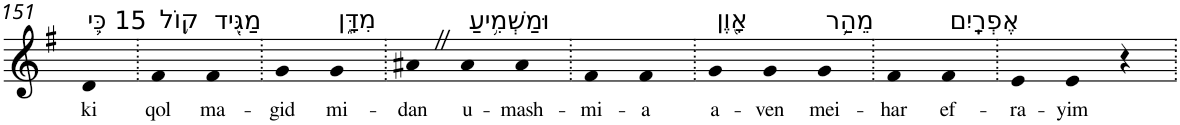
**kern	**text
*part1	*part1
*staff1	*staff1
*I"Piano	*
*I'Pno	*
!!LO:PB:g=z
*clefG2	*
*k[f#]	*
*G:	*
=151	=151
!LO:TX:a:t=15 כִּ֛י	!
!	!LO:LY:b
4d	ki
=152.	=152.
!LO:TX:a:t=ק֥וֹל	!
!	!LO:LY:b
4f#	qol
!LO:TX:a:t=מַגִּ֖יד	!
!	!LO:LY:b
4f#	ma-
=153.	=153.
!	!LO:LY:b
4g	-gid
!LO:TX:a:t=מִדָּ֑ן	!
!	!LO:LY:b
4g	mi-
=154.	=154.
!	!LO:LY:b
4a#XZ	-dan
!LO:TX:a:t=וּמַשְׁמִ֥יעַ	!
!	!LO:LY:b
4a#	u-
!	!LO:LY:b
4a#	-mash-
=155.	=155.
!	!LO:LY:b
4f#	-mi-
!	!LO:LY:b
4f#	-a
=156.	=156.
!LO:TX:a:t=אָ֖וֶן	!
!	!LO:LY:b
4g	a-
!	!LO:LY:b
4g	-ven
!LO:TX:a:t=מֵהַ֥ר	!
!	!LO:LY:b
4g	mei-
=157.	=157.
!	!LO:LY:b
4f#	-har
!LO:TX:a:t=אֶפְרָֽיִם	!
!	!LO:LY:b
4f#	ef-
=158.	=158.
!	!LO:LY:b
4e	-ra-
!	!LO:LY:b
4e	-yim
4r	.
=.	=.
*-	*-
